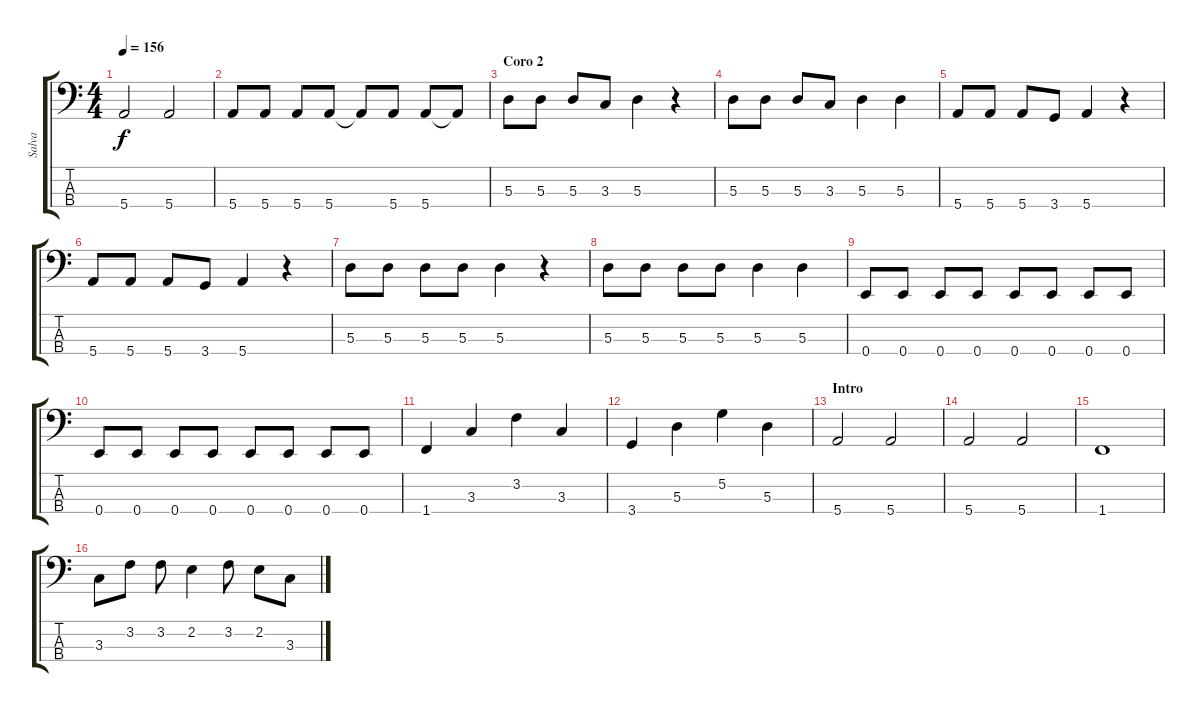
\track ("Salva" "Salva") {instrument electricbassfinger}
\staff {score tabs}
\tuning (G2 D2 A1 E1) {hide}
\ts (4 4)
\tempo 156
\clef f4
\ks c
5.4.2{dy f} 5.4.2 |
5.4.8 5.4.8 5.4.8 5.4.8 5.4{t}.8 5.4.8 5.4.8 5.4{t}.8 |
\section ("" "Coro 2")
5.3.8 5.3.8 5.3.8 3.3.8 5.3.4 r.4 |
5.3.8 5.3.8 5.3.8 3.3.8 5.3.4 5.3.4 |
5.4.8 5.4.8 5.4.8 3.4.8 5.4.4 r.4 |
5.4.8 5.4.8 5.4.8 3.4.8 5.4.4 r.4 |
5.3.8 5.3.8 5.3.8 5.3.8 5.3.4 r.4 |
5.3.8 5.3.8 5.3.8 5.3.8 5.3.4 5.3.4 |
0.4.8 0.4.8 0.4.8 0.4.8 0.4.8 0.4.8 0.4.8 0.4.8 |
0.4.8 0.4.8 0.4.8 0.4.8 0.4.8 0.4.8 0.4.8 0.4.8 |
1.4.4 3.3.4 3.2.4 3.3.4 |
3.4.4 5.3.4 5.2.4 5.3.4 |
\section ("" "Intro")
5.4.2 5.4.2 |
5.4.2 5.4.2 |
1.4.1 |
3.3.8 3.2.8 3.2.8 2.2.4 3.2.8 2.2.8 3.3.8
